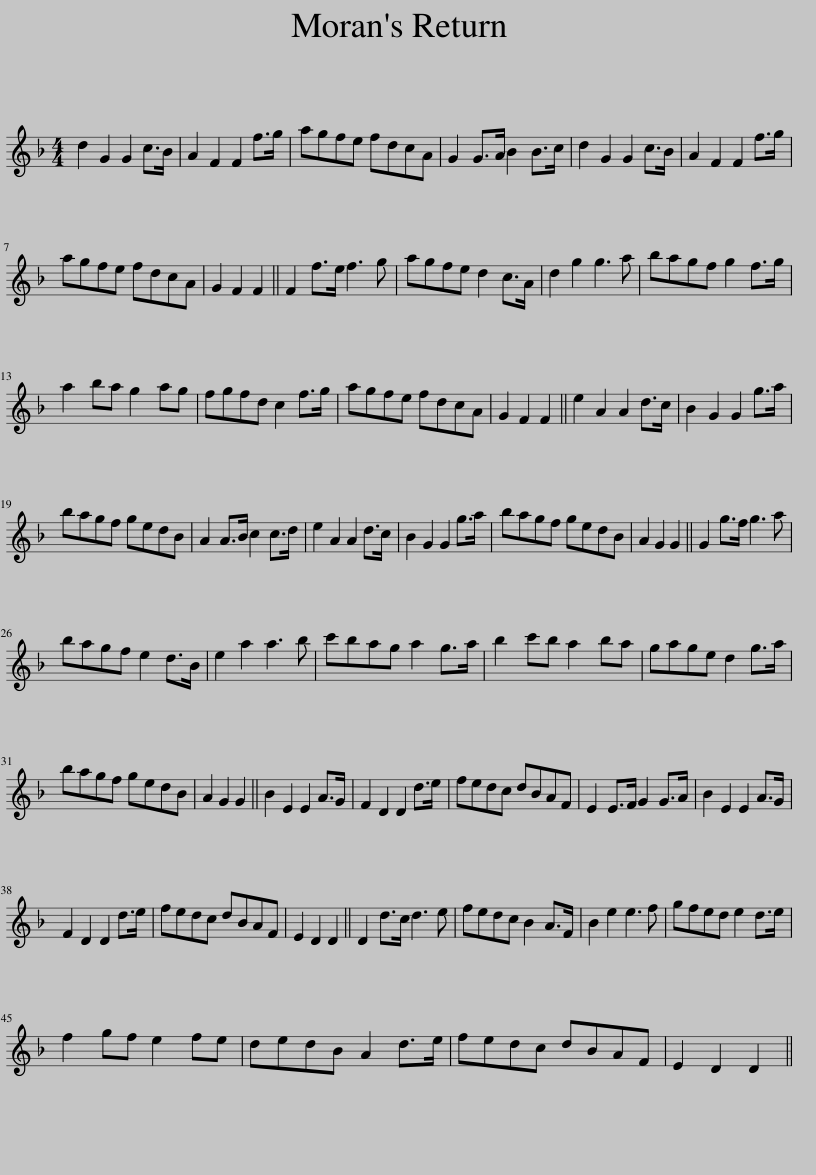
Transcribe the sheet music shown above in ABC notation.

X:1
L:1/8
M:4/4
I:linebreak $
K:F
V:1 treble
V:1
 d2 G2 G2 c>B | A2 F2 F2 f>g | agfe fdcA | G2 G>A B2 B>c | d2 G2 G2 c>B | %5
 A2 F2 F2 f>g |$ agfe fdcA | G2 F2 F2 || F2 f>e f3 g | agfe d2 c>A | %10
 d2 g2 g3 a | bagf g2 f>g |$ a2 ba g2 ag | fgfd c2 f>g | agfe fdcA | %15
 G2 F2 F2 || e2 A2 A2 d>c | B2 G2 G2 g>a |$ bagf gedB | A2 A>B c2 c>d | %20
 e2 A2 A2 d>c | B2 G2 G2 g>a | bagf gedB | A2 G2 G2 || G2 g>f g3 a |$ %25
 bagf e2 d>B | e2 a2 a3 b | c'bag a2 g>a | b2 c'b a2 ba | gage d2 g>a |$ %30
 bagf gedB | A2 G2 G2 || B2 E2 E2 A>G | F2 D2 D2 d>e | fedc dBAF | %35
 E2 E>F G2 G>A | B2 E2 E2 A>G |$ F2 D2 D2 d>e | fedc dBAF | E2 D2 D2 || %40
 D2 d>c d3 e | fedc B2 A>F | B2 e2 e3 f | gfed e2 d>e |$ f2 gf e2 fe | %45
 dedB A2 d>e | fedc dBAF | E2 D2 D2 || %48
